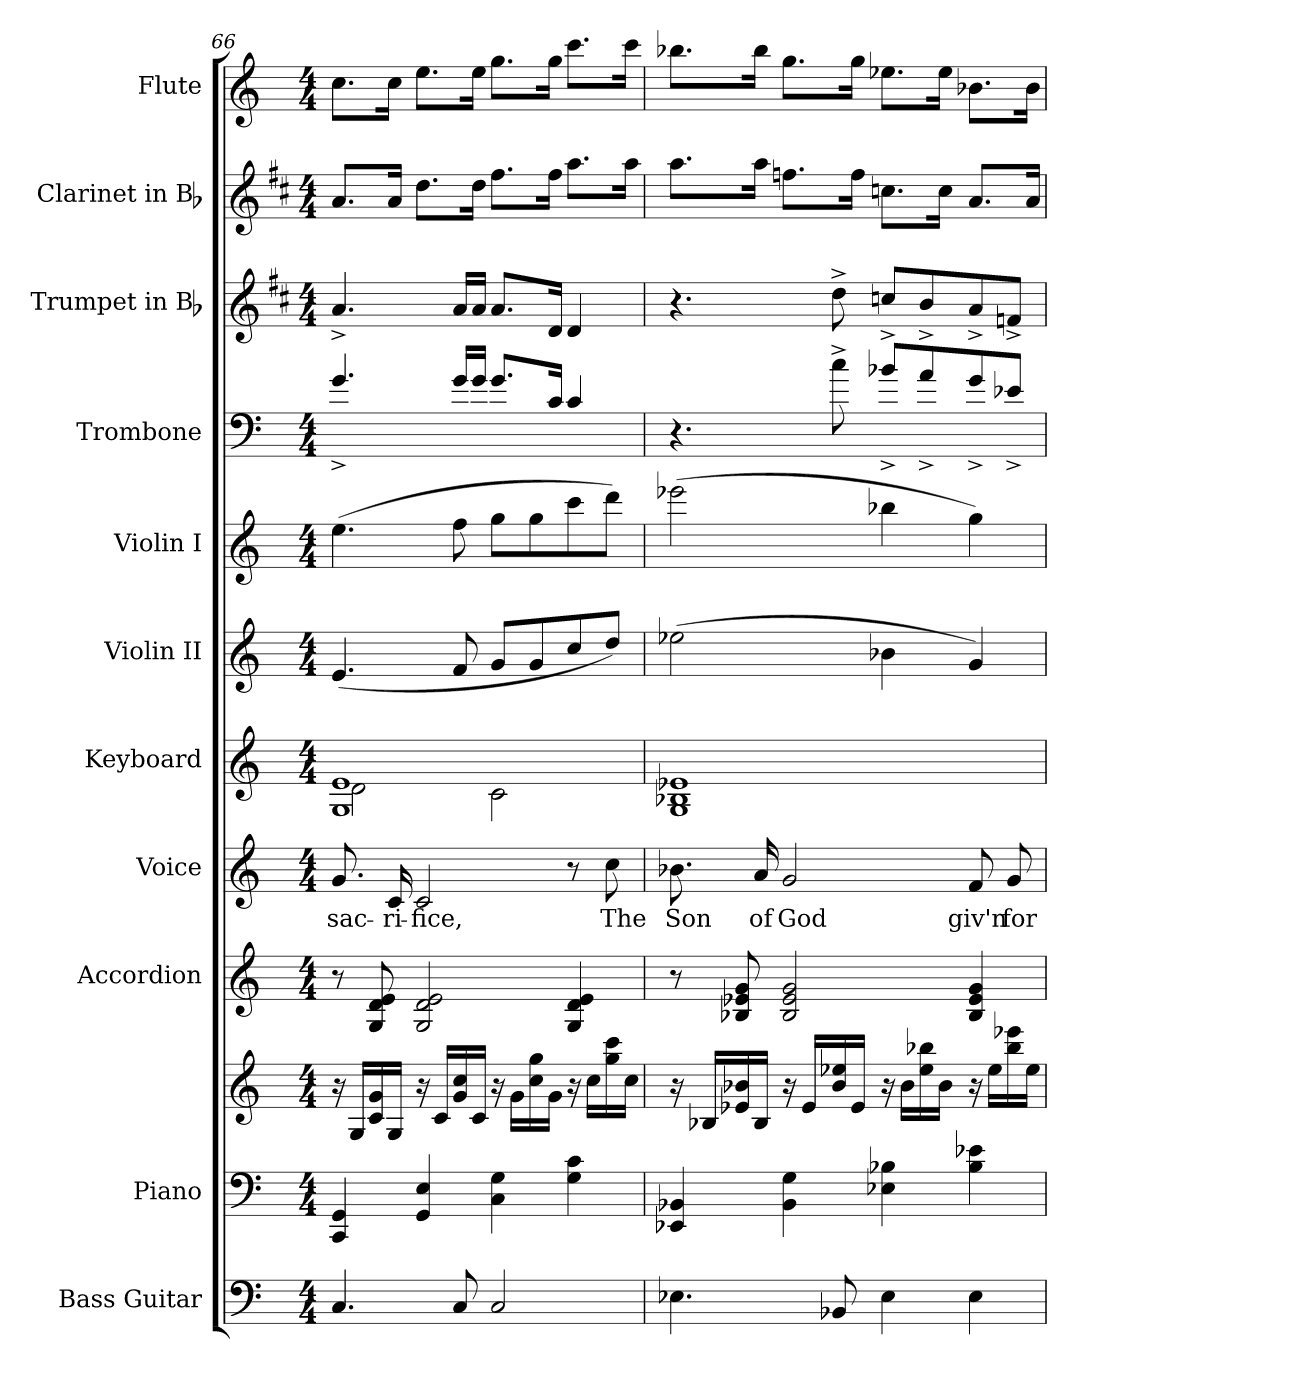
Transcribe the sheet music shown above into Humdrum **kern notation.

**kern	**kern	**kern	**kern	**kern	**text	**kern	**kern	**kern	**kern	**kern	**kern	**kern
*part11	*part10	*part10	*part9	*part8	*part8	*part7	*part6	*part5	*part4	*part3	*part2	*part1
*staff12	*staff11	*staff10	*staff9	*staff8	*staff8	*staff7	*staff6	*staff5	*staff4	*staff3	*staff2	*staff1
*I"Bass Guitar	*I"Piano	*	*I"Accordion	*I"Voice	*	*I"Keyboard	*I"Violin II	*I"Violin I	*I"Trombone	*I"Trumpet in Bb	*I"Clarinet in Bb	*I"Flute
*I'Bass	*I'Pno.	*	*I'Accord.	*I'Voice	*	*I'Kbd.	*I'Vln. II	*I'Vln. I	*I'Tbn.	*I'Tpt.	*I'Cl.	*I'Fl.
*clefF4	*clefF4	*clefG2	*clefG2	*clefG2	*	*clefG2	*clefG2	*clefG2	*clefF4	*clefG2	*clefG2	*clefG2
*ITrd7c12	*	*	*	*	*	*	*	*	*ITrd8c14	*ITrd1c2	*ITrd1c2	*
*k[]	*k[]	*k[]	*k[]	*k[]	*	*k[]	*k[]	*k[]	*k[]	*k[]	*k[]	*k[]
*C:	*C:	*C:	*C:	*C:	*	*C:	*C:	*C:	*C:	*C:	*C:	*C:
*M4/4	*M4/4	*M4/4	*M4/4	*M4/4	*	*M4/4	*M4/4	*M4/4	*M4/4	*M4/4	*M4/4	*M4/4
=66	=66	=66	=66	=66	=66	=66	=66	=66	=66	=66	=66	=66
!	!	!	!	!	!LO:LY:b:color=#000000	!	!	!	!	!	!	!
*	*	*	*	*	*	*^	*	*	*	*	*	*
4.CCi/	4CCi/ 4GGi	16r	8r	8.gi/	sac-	1Gi 1ei	2di\	(4.ei/	(4.eei\	4.G^i/	4.g^i/	8.gi/L	8.cci\L
.	.	16Gi/LL	.	.	.	.	.	.	.	.	.	.	.
.	.	16ci/ 16gi	8Gi/ 8di 8ei	.	.	.	.	.	.	.	.	.	.
!	!	!	!	!	!LO:LY:b:color=#000000	!	!	!	!	!	!	!	!
.	.	16Gi/JJ	.	16ci/	-ri-	.	.	.	.	.	.	16gi/Jk	16cci\Jk
!	!	!	!	!	!LO:LY:b:color=#000000	!	!	!	!	!	!	!	!
.	4GGi/ 4Ei	16r	2Gi/ 2di 2ei	2ci/	-fice,	.	.	.	.	.	.	8.cci\L	8.eei\L
.	.	16ci/LL	.	.	.	.	.	.	.	.	.	.	.
8CCi/	.	16gi/ 16cci	.	.	.	.	.	8fi/	8ffi\	16Gi/LL	16gi/LL	.	.
.	.	16ci/JJ	.	.	.	.	.	.	.	16Gi/JJ	16gi/JJ	16cci\Jk	16eei\Jk
2CCi/	4Ci\ 4Gi	16r	.	.	.	.	2ci\	8gi/L	8ggi\L	8.Gi/L	8.gi/L	8.eei\L	8.ggi\L
.	.	16gi\LL	.	.	.	.	.	.	.	.	.	.	.
.	.	16cci\ 16ggi	.	.	.	.	.	8gi/	8ggi\	.	.	.	.
.	.	16gi\JJ	.	.	.	.	.	.	.	16Ci/Jk	16ci/Jk	16eei\Jk	16ggi\Jk
.	4Gi\ 4ci	16r	4Gi/ 4di 4ei	8r	.	.	.	8cci/	8ccci\	4Ci/	4ci/	8.ggi\L	8.ccci\L
.	.	16cci\LL	.	.	.	.	.	.	.	.	.	.	.
!	!	!	!	!	!LO:LY:b:color=#000000	!	!	!	!	!	!	!	!
.	.	16ggi\ 16ccci	.	8cci\	The	.	.	8ddi/J)	8dddi\J)	.	.	.	.
.	.	16cci\JJ	.	.	.	.	.	.	.	.	.	16ggi\Jk	16ccci\Jk
*	*	*	*	*	*	*v	*v	*	*	*	*	*	*
!!LO:LB:g=z
=67	=67	=67	=67	=67	=67	=67	=67	=67	=67	=67	=67	=67
!	!	!	!	!	!LO:LY:b:color=#000000	!	!	!	!	!	!	!
4.EE-Xi\	4EE-Xi/ 4BB-Xi	16r	8r	8.b-Xi\	Son	1Gi 1B-Xi 1e-Xi	(2ee-Xi\	(2eee-Xi\	4.r	4.r	8.ggi\L	8.bb-Xi\L
.	.	16B-Xi/LL	.	.	.	.	.	.	.	.	.	.
.	.	16e-Xi/ 16b-Xi	8B-Xi/ 8e-Xi 8gi	.	.	.	.	.	.	.	.	.
!	!	!	!	!	!LO:LY:b:color=#000000	!	!	!	!	!	!	!
.	.	16B-i/JJ	.	16ai/	of	.	.	.	.	.	16ggi\Jk	16bb-i\Jk
!	!	!	!	!	!LO:LY:b:color=#000000	!	!	!	!	!	!	!
.	4BB-i\ 4Gi	16r	2B-i/ 2e-i 2gi	2gi/	God	.	.	.	.	.	8.ee-Xi\L	8.ggi\L
.	.	16e-i/LL	.	.	.	.	.	.	.	.	.	.
8BBB-Xi/	.	16b-i/ 16ee-Xi	.	.	.	.	.	.	8c^i\	8cc^i\	.	.
.	.	16e-i/JJ	.	.	.	.	.	.	.	.	16ee-i\Jk	16ggi\Jk
4EE-i\	4E-Xi\ 4B-Xi	16r	.	.	.	.	4b-Xi\	4bb-Xi\	8B-X^i/L	8b-X^i/L	8.b-Xi\L	8.ee-Xi\L
.	.	16b-i\LL	.	.	.	.	.	.	.	.	.	.
.	.	16ee-i\ 16bb-Xi	.	.	.	.	.	.	8A^i/	8a^i/	.	.
.	.	16b-i\JJ	.	.	.	.	.	.	.	.	16b-i\Jk	16ee-i\Jk
!	!	!	!	!	!LO:LY:b:color=#000000	!	!	!	!	!	!	!
4EE-i\	4B-i\ 4e-Xi	16r	4B-i/ 4e-i 4gi	8fi/	giv'n	.	4gi/)	4ggi\)	8G^i/	8g^i/	8.gi/L	8.b-Xi\L
.	.	16ee-i\LL	.	.	.	.	.	.	.	.	.	.
!	!	!	!	!	!LO:LY:b:color=#000000	!	!	!	!	!	!	!
.	.	16bb-i\ 16eee-Xi	.	8gi/	for	.	.	.	8E-X^i/J	8e-X^i/J	.	.
.	.	16ee-i\JJ	.	.	.	.	.	.	.	.	16gi/Jk	16b-i\Jk
=	=	=	=	=	=	=	=	=	=	=	=	=
*-	*-	*-	*-	*-	*-	*-	*-	*-	*-	*-	*-	*-
